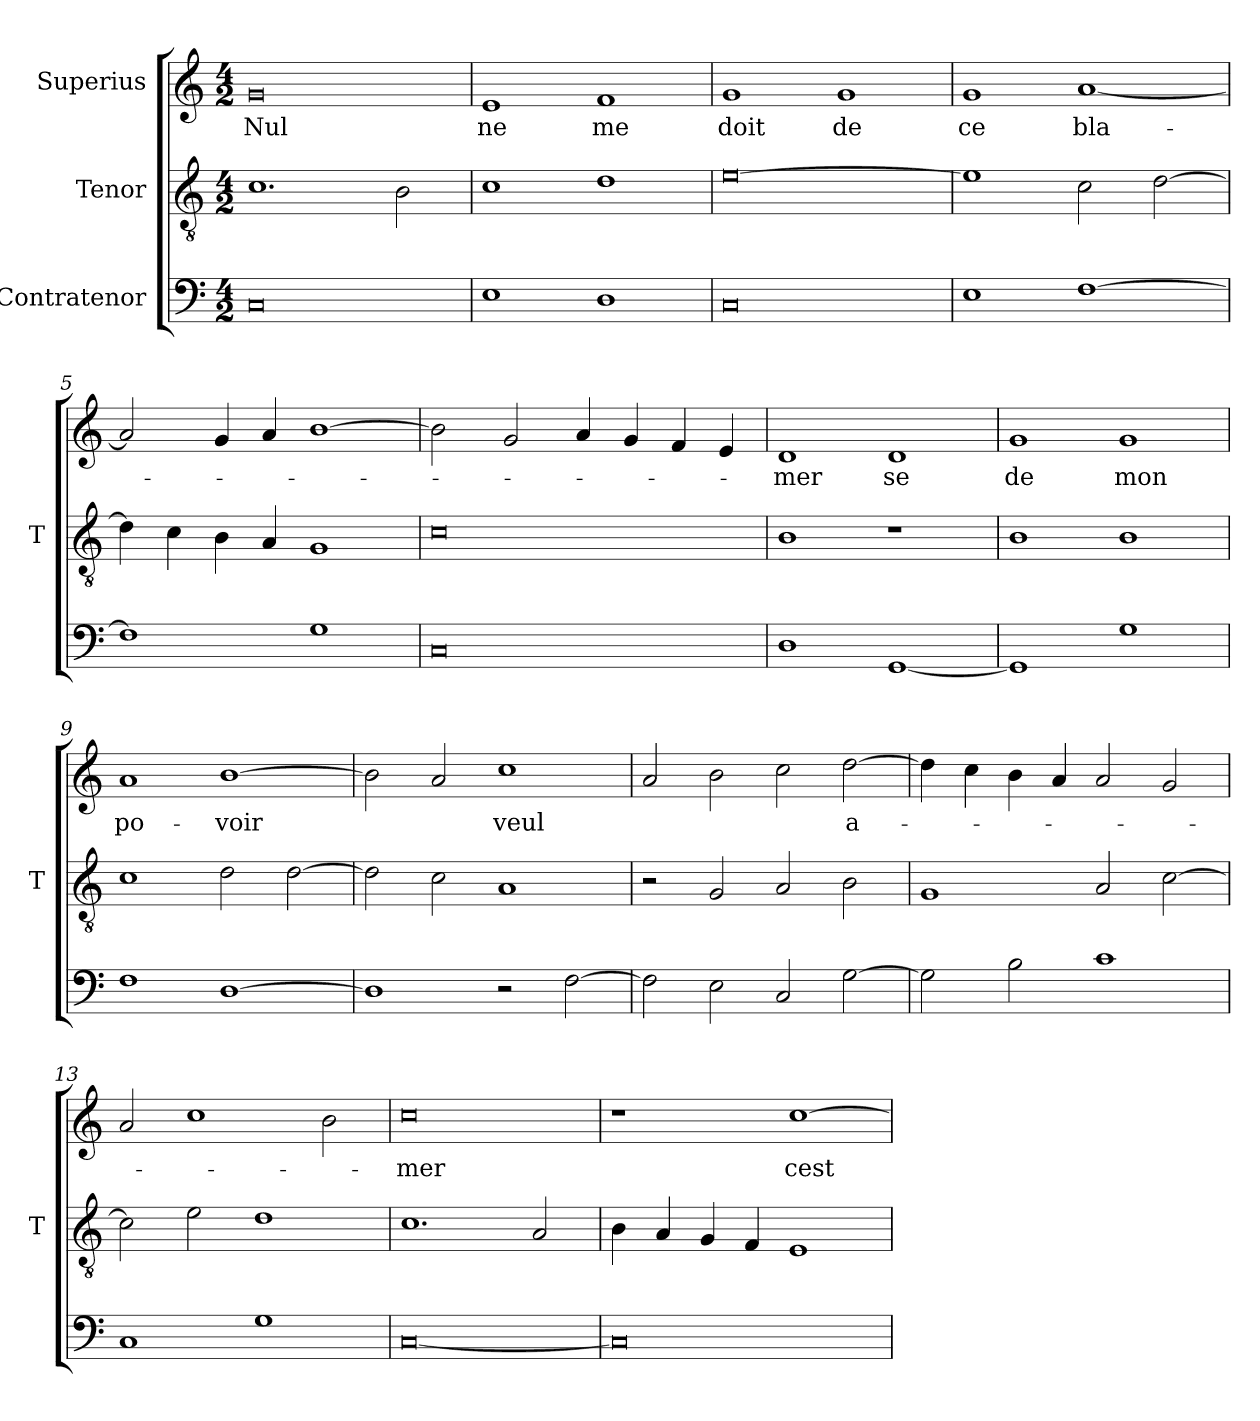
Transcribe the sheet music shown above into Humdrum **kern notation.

**kern	**kern	**kern	**text
*part3	*part2	*part1	*part1
*staff3	*staff2	*staff1	*staff1
*I"Contratenor	*I"Tenor	*I"Superius	*
*	*I'T	*	*
*clefF4	*clefGv2	*clefG2	*
*M4/2	*M4/2	*M4/2	*
=1	=1	=1	=1
0C	1.c	0g	-Nul
.	2B	.	.
=2	=2	=2	=2
1E	1c	1e	-ne
1D	1d	1f	-me
=3	=3	=3	=3
0C	[0e	1g	-doit
.	.	1g	-de
=4	=4	=4	=4
1E	1e]	1g	-ce
[1F	2c	[1a	bla-
.	[2d	.	.
=5	=5	=5	=5
1F]	4d]	2a]	.
.	4c	.	.
.	4B	4g	.
.	4A	4a	.
1G	1G	[1b	.
=6	=6	=6	=6
0C	0c	2b]	.
.	.	2g	.
.	.	4a	.
.	.	4g	.
.	.	4f	.
.	.	4e	.
=7	=7	=7	=7
1D	1B	1d	-mer
[1GG	1r	1d	-se
=8	=8	=8	=8
1GG]	1B	1g	-de
1G	1B	1g	-mon
=9	=9	=9	=9
1F	1c	1a	po-
[1D	2d	[1b	-voir
.	[2d	.	.
=10	=10	=10	=10
1D]	2d]	2b]	.
.	2c	2a	.
2r	1A	1cc	-veul
[2F	.	.	.
=11	=11	=11	=11
2F]	2r	2a	.
2E	2G	2b	.
2C	2A	2cc	.
[2G	2B	[2dd	a-
=12	=12	=12	=12
2G]	1G	4dd]	.
.	.	4cc	.
2B	.	4b	.
.	.	4a	.
1c	2A	2a	.
.	[2c	2g	.
=13	=13	=13	=13
1C	2c]	2a	.
.	2e	1cc	.
1G	1d	.	.
.	.	2b	.
=14	=14	=14	=14
[0C	1.c	0cc	-mer
.	2A	.	.
=15	=15	=15	=15
0C]	4B	1r	.
.	4A	.	.
.	4G	.	.
.	4F	.	.
.	1E	[1cc	-cest
=	=	=	=
*-	*-	*-	*-
